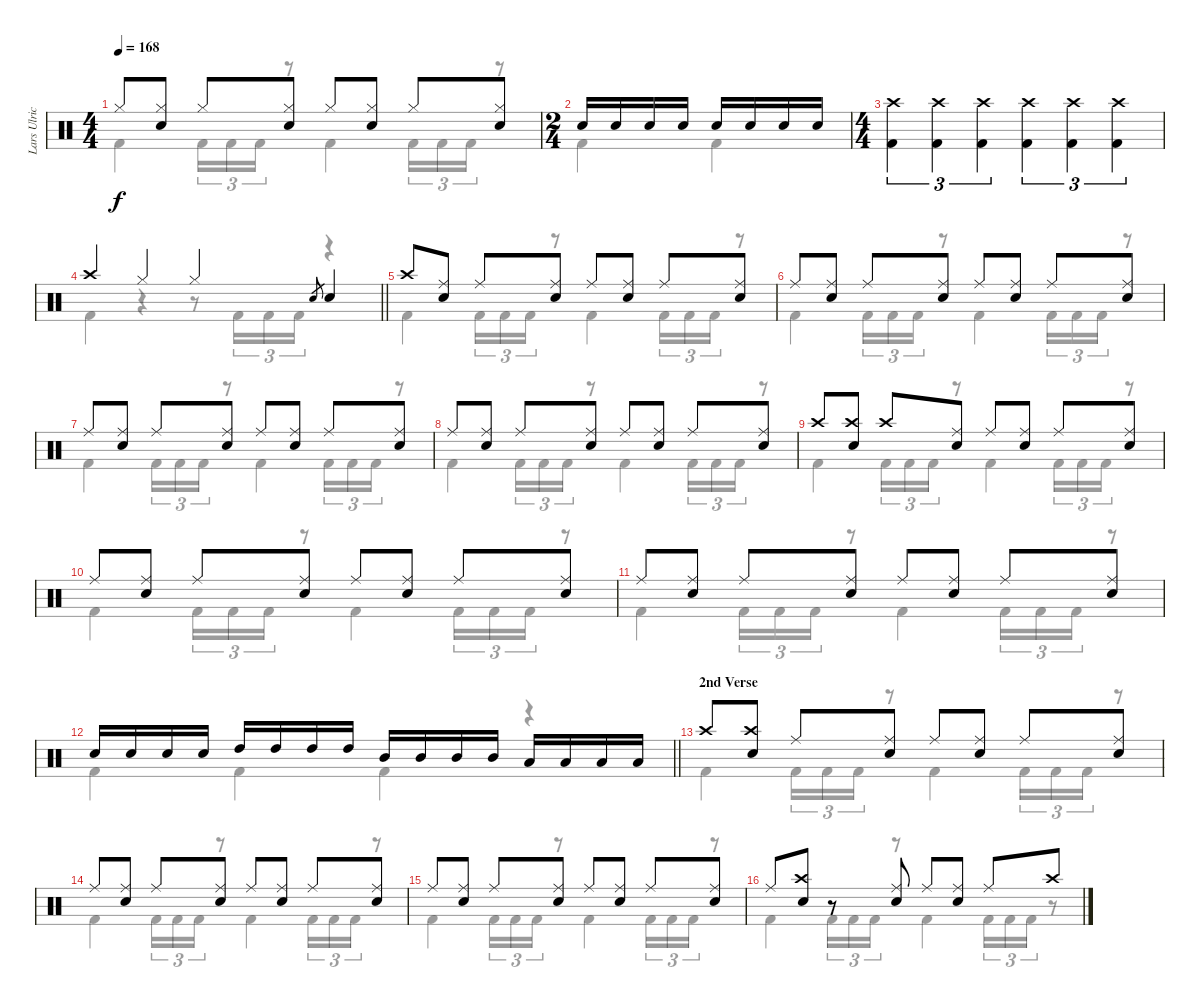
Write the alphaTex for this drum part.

\track ("Lars Ulrich" "Lars Ulric") {instrument percussion}
\staff {score}
\articulation defaults
\voice
\ts (4 4)
\tempo 168
\clef neutral
\ks aminor "Hi-Hat (closed)".8{dy f}
("Hi-Hat (closed)" "Snare (hit) 2").8 "Hi-Hat (closed)".8 ("Hi-Hat (closed)" "Snare (hit) 2").8 "Hi-Hat (closed)".8 ("Hi-Hat (closed)" "Snare (hit) 2").8 "Hi-Hat (closed)".8 ("Hi-Hat (closed)" "Snare (hit) 2").8 |
\ts (2 4)
"Snare (hit) 2".16 "Snare (hit) 2".16 "Snare (hit) 2".16 "Snare (hit) 2".16 "Snare (hit) 2".16 "Snare (hit) 2".16 "Snare (hit) 2".16 "Snare (hit) 2".16 |
\ts (4 4)
("Crash high (hit)" "Kick (hit) 2").4{tu (3 2)} ("Crash high (hit)" "Kick (hit) 2").4{tu (3 2)} ("Crash high (hit)" "Kick (hit) 2").4{tu (3 2)} ("Crash high (hit)" "Kick (hit) 2").4{tu (3 2)} ("Crash high (hit)" "Kick (hit) 2").4{tu (3 2)} ("Crash high (hit)" "Kick (hit) 2").4{tu (3 2)} |
\barLineRight lightlight "Crash high (hit)".4 "Hi-Hat (closed)".4 "Hi-Hat (closed)".4 "Snare (hit) 2"{h}.8{gr} "Snare (hit) 2".4
|
"Crash high (hit)".8 ("Ride (middle)" "Snare (hit) 2").8 "Ride (middle)".8 ("Ride (middle)" "Snare (hit) 2").8 "Ride (middle)".8 ("Ride (middle)" "Snare (hit) 2").8 "Ride (middle)".8 ("Ride (middle)" "Snare (hit) 2").8 |
"Ride (middle)".8 ("Ride (middle)" "Snare (hit) 2").8 "Ride (middle)".8 ("Ride (middle)" "Snare (hit) 2").8 "Ride (middle)".8 ("Ride (middle)" "Snare (hit) 2").8 "Ride (middle)".8 ("Ride (middle)" "Snare (hit) 2").8 |
"Ride (middle)".8 ("Ride (middle)" "Snare (hit) 2").8 "Ride (middle)".8 ("Ride (middle)" "Snare (hit) 2").8 "Ride (middle)".8 ("Ride (middle)" "Snare (hit) 2").8 "Ride (middle)".8 ("Ride (middle)" "Snare (hit) 2").8 |
"Ride (middle)".8 ("Ride (middle)" "Snare (hit) 2").8 "Ride (middle)".8 ("Ride (middle)" "Snare (hit) 2").8 "Ride (middle)".8 ("Ride (middle)" "Snare (hit) 2").8 "Ride (middle)".8 ("Ride (middle)" "Snare (hit) 2").8 |
"Crash high (hit)".8 ("Crash high (hit)" "Snare (hit) 2").8 "Crash high (hit)".8 ("Ride (middle)" "Snare (hit) 2").8 "Ride (middle)".8 ("Ride (middle)" "Snare (hit) 2").8 "Ride (middle)".8 ("Ride (middle)" "Snare (hit) 2").8 |
"Ride (middle)".8 ("Ride (middle)" "Snare (hit) 2").8 "Ride (middle)".8 ("Ride (middle)" "Snare (hit) 2").8 "Ride (middle)".8 ("Ride (middle)" "Snare (hit) 2").8 "Ride (middle)".8 ("Ride (middle)" "Snare (hit) 2").8 |
"Ride (middle)".8 ("Ride (middle)" "Snare (hit) 2").8 "Ride (middle)".8 ("Ride (middle)" "Snare (hit) 2").8 "Ride (middle)".8 ("Ride (middle)" "Snare (hit) 2").8 "Ride (middle)".8 ("Ride (middle)" "Snare (hit) 2").8 |
\barLineRight lightlight "Snare (hit) 2".16 "Snare (hit) 2".16 "Snare (hit) 2".16 "Snare (hit) 2".16 "High Tom (hit)".16 "High Tom (hit)".16 "High Tom (hit)".16 "High Tom (hit)".16 "Mid Tom (hit)".16 "Mid Tom (hit)".16 "Mid Tom (hit)".16 "Mid Tom (hit)".16 "Low Tom (hit)".16 "Low Tom (hit)".16 "Low Tom (hit)".16 "Low Tom (hit)".16
|
\section ("" "2nd Verse")
"Crash high (hit)".8 ("Crash high (hit)" "Snare (hit) 2").8 "Ride (middle)".8 ("Ride (middle)" "Snare (hit) 2").8 "Ride (middle)".8 ("Ride (middle)" "Snare (hit) 2").8 "Ride (middle)".8 ("Ride (middle)" "Snare (hit) 2").8 |
"Ride (middle)".8 ("Ride (middle)" "Snare (hit) 2").8 "Ride (middle)".8 ("Ride (middle)" "Snare (hit) 2").8 "Ride (middle)".8 ("Ride (middle)" "Snare (hit) 2").8 "Ride (middle)".8 ("Ride (middle)" "Snare (hit) 2").8 |
"Ride (middle)".8 ("Ride (middle)" "Snare (hit) 2").8 "Ride (middle)".8 ("Ride (middle)" "Snare (hit) 2").8 "Ride (middle)".8 ("Ride (middle)" "Snare (hit) 2").8 "Ride (middle)".8 ("Ride (middle)" "Snare (hit) 2").8 |
"Ride (middle)".8 ("Crash high (hit)" "Snare (hit) 2").8 r.8 ("Ride (middle)" "Snare (hit) 2").8 "Ride (middle)".8 ("Ride (middle)" "Snare (hit) 2").8 "Ride (middle)".8 "Crash high (hit)".8
\voice
\clef neutral
\ottava regular
\simile none
\ks aminor "Kick (hit) 2".4{dy f} "Kick (hit) 2".16{tu (3 2)} "Kick (hit) 2".16{tu (3 2)} "Kick (hit) 2".16{tu (3 2)}
r.8 "Kick (hit) 2".4 "Kick (hit) 2".16{tu (3 2)} "Kick (hit) 2".16{tu (3 2)} "Kick (hit) 2".16{tu (3 2)} r.8 |
"Kick (hit) 2".4 "Kick (hit) 2".4 |
|
\barLineRight lightlight "Kick (hit) 2".4
r.4 r.8 "Kick (hit) 2".16{tu (3 2)} "Kick (hit) 2".16{tu (3 2)} "Kick (hit) 2".16{tu (3 2)} r.4 |
"Kick (hit) 2".4 "Kick (hit) 2".16{tu (3 2)} "Kick (hit) 2".16{tu (3 2)} "Kick (hit) 2".16{tu (3 2)} r.8 "Kick (hit) 2".4 "Kick (hit) 2".16{tu (3 2)} "Kick (hit) 2".16{tu (3 2)} "Kick (hit) 2".16{tu (3 2)} r.8 |
"Kick (hit) 2".4 "Kick (hit) 2".16{tu (3 2)} "Kick (hit) 2".16{tu (3 2)} "Kick (hit) 2".16{tu (3 2)} r.8 "Kick (hit) 2".4 "Kick (hit) 2".16{tu (3 2)} "Kick (hit) 2".16{tu (3 2)} "Kick (hit) 2".16{tu (3 2)} r.8 |
"Kick (hit) 2".4 "Kick (hit) 2".16{tu (3 2)} "Kick (hit) 2".16{tu (3 2)} "Kick (hit) 2".16{tu (3 2)} r.8 "Kick (hit) 2".4 "Kick (hit) 2".16{tu (3 2)} "Kick (hit) 2".16{tu (3 2)} "Kick (hit) 2".16{tu (3 2)} r.8 |
"Kick (hit) 2".4 "Kick (hit) 2".16{tu (3 2)} "Kick (hit) 2".16{tu (3 2)} "Kick (hit) 2".16{tu (3 2)} r.8 "Kick (hit) 2".4 "Kick (hit) 2".16{tu (3 2)} "Kick (hit) 2".16{tu (3 2)} "Kick (hit) 2".16{tu (3 2)} r.8 |
"Kick (hit) 2".4 "Kick (hit) 2".16{tu (3 2)} "Kick (hit) 2".16{tu (3 2)} "Kick (hit) 2".16{tu (3 2)} r.8 "Kick (hit) 2".4 "Kick (hit) 2".16{tu (3 2)} "Kick (hit) 2".16{tu (3 2)} "Kick (hit) 2".16{tu (3 2)} r.8 |
"Kick (hit) 2".4 "Kick (hit) 2".16{tu (3 2)} "Kick (hit) 2".16{tu (3 2)} "Kick (hit) 2".16{tu (3 2)} r.8 "Kick (hit) 2".4 "Kick (hit) 2".16{tu (3 2)} "Kick (hit) 2".16{tu (3 2)} "Kick (hit) 2".16{tu (3 2)} r.8 |
"Kick (hit) 2".4 "Kick (hit) 2".16{tu (3 2)} "Kick (hit) 2".16{tu (3 2)} "Kick (hit) 2".16{tu (3 2)} r.8 "Kick (hit) 2".4 "Kick (hit) 2".16{tu (3 2)} "Kick (hit) 2".16{tu (3 2)} "Kick (hit) 2".16{tu (3 2)} r.8 |
\barLineRight lightlight "Kick (hit) 2".4 "Kick (hit) 2".4 "Kick (hit) 2".4
r.4 |
"Kick (hit) 2".4 "Kick (hit) 2".16{tu (3 2)} "Kick (hit) 2".16{tu (3 2)} "Kick (hit) 2".16{tu (3 2)} r.8 "Kick (hit) 2".4 "Kick (hit) 2".16{tu (3 2)} "Kick (hit) 2".16{tu (3 2)} "Kick (hit) 2".16{tu (3 2)} r.8 |
"Kick (hit) 2".4 "Kick (hit) 2".16{tu (3 2)} "Kick (hit) 2".16{tu (3 2)} "Kick (hit) 2".16{tu (3 2)} r.8 "Kick (hit) 2".4 "Kick (hit) 2".16{tu (3 2)} "Kick (hit) 2".16{tu (3 2)} "Kick (hit) 2".16{tu (3 2)} r.8 |
"Kick (hit) 2".4 "Kick (hit) 2".16{tu (3 2)} "Kick (hit) 2".16{tu (3 2)} "Kick (hit) 2".16{tu (3 2)} r.8 "Kick (hit) 2".4 "Kick (hit) 2".16{tu (3 2)} "Kick (hit) 2".16{tu (3 2)} "Kick (hit) 2".16{tu (3 2)} r.8 |
"Kick (hit) 2".4 "Kick (hit) 2".16{tu (3 2)} "Kick (hit) 2".16{tu (3 2)} "Kick (hit) 2".16{tu (3 2)} r.8 "Kick (hit) 2".4 "Kick (hit) 2".16{tu (3 2)} "Kick (hit) 2".16{tu (3 2)} "Kick (hit) 2".16{tu (3 2)} r.8
